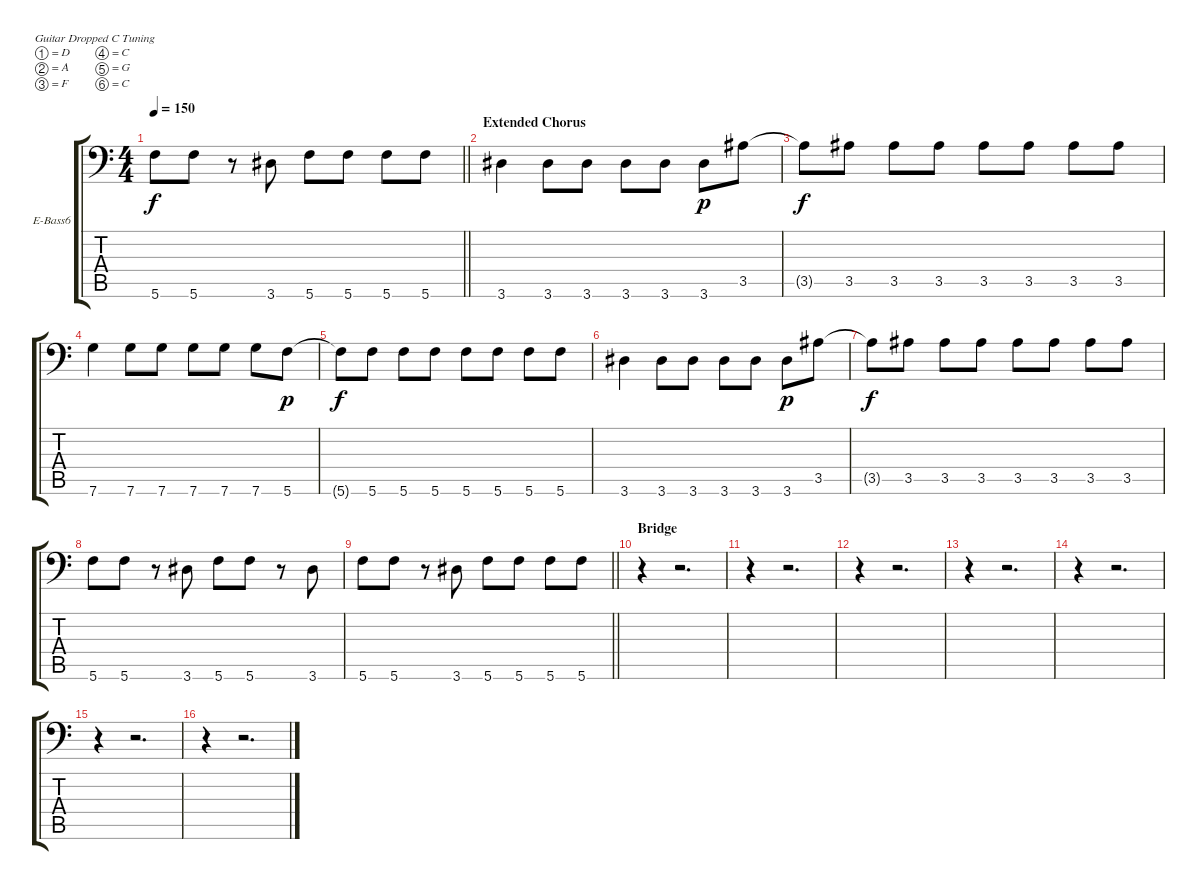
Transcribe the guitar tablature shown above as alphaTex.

\bracketExtendMode groupsimilarinstruments
\firstSystemTrackNameOrientation horizontal
\otherSystemsTrackNameOrientation horizontal
\track ("Bass" "E-Bass6") {instrument electricbasspick}
\staff {score tabs}
\tuning (D4 A3 F3 C3 G2 C2)
\ts (4 4)
\tempo 150
\clef f4
\barLineRight lightlight
\ks c
5.6.8{dy f} 5.6.8 r.8 3.6.8 5.6.8 5.6.8 5.6.8 5.6.8 |
\section ("" "Extended Chorus")
3.6.4 3.6.8 3.6.8 3.6.8 3.6.8 3.6.8{dy p} 3.5.8 |
3.5{t}.8{dy f} 3.5.8 3.5.8 3.5.8 3.5.8 3.5.8 3.5.8 3.5.8 |
7.6.4 7.6.8 7.6.8 7.6.8 7.6.8 7.6.8 5.6.8{dy p} |
5.6{t}.8{dy f} 5.6.8 5.6.8 5.6.8 5.6.8 5.6.8 5.6.8 5.6.8 |
3.6.4 3.6.8 3.6.8 3.6.8 3.6.8 3.6.8{dy p} 3.5.8 |
3.5{t}.8{dy f} 3.5.8 3.5.8 3.5.8 3.5.8 3.5.8 3.5.8 3.5.8 |
5.6.8 5.6.8 r.8 3.6.8 5.6.8 5.6.8 r.8 3.6.8 |
\barLineRight lightlight
5.6.8 5.6.8 r.8 3.6.8 5.6.8 5.6.8 5.6.8 5.6.8 |
\section ("" "Bridge")
r.4 r.2{d} |
r.4 r.2{d} |
r.4 r.2{d} |
r.4 r.2{d} |
r.4 r.2{d} |
r.4 r.2{d} |
r.4 r.2{d}
